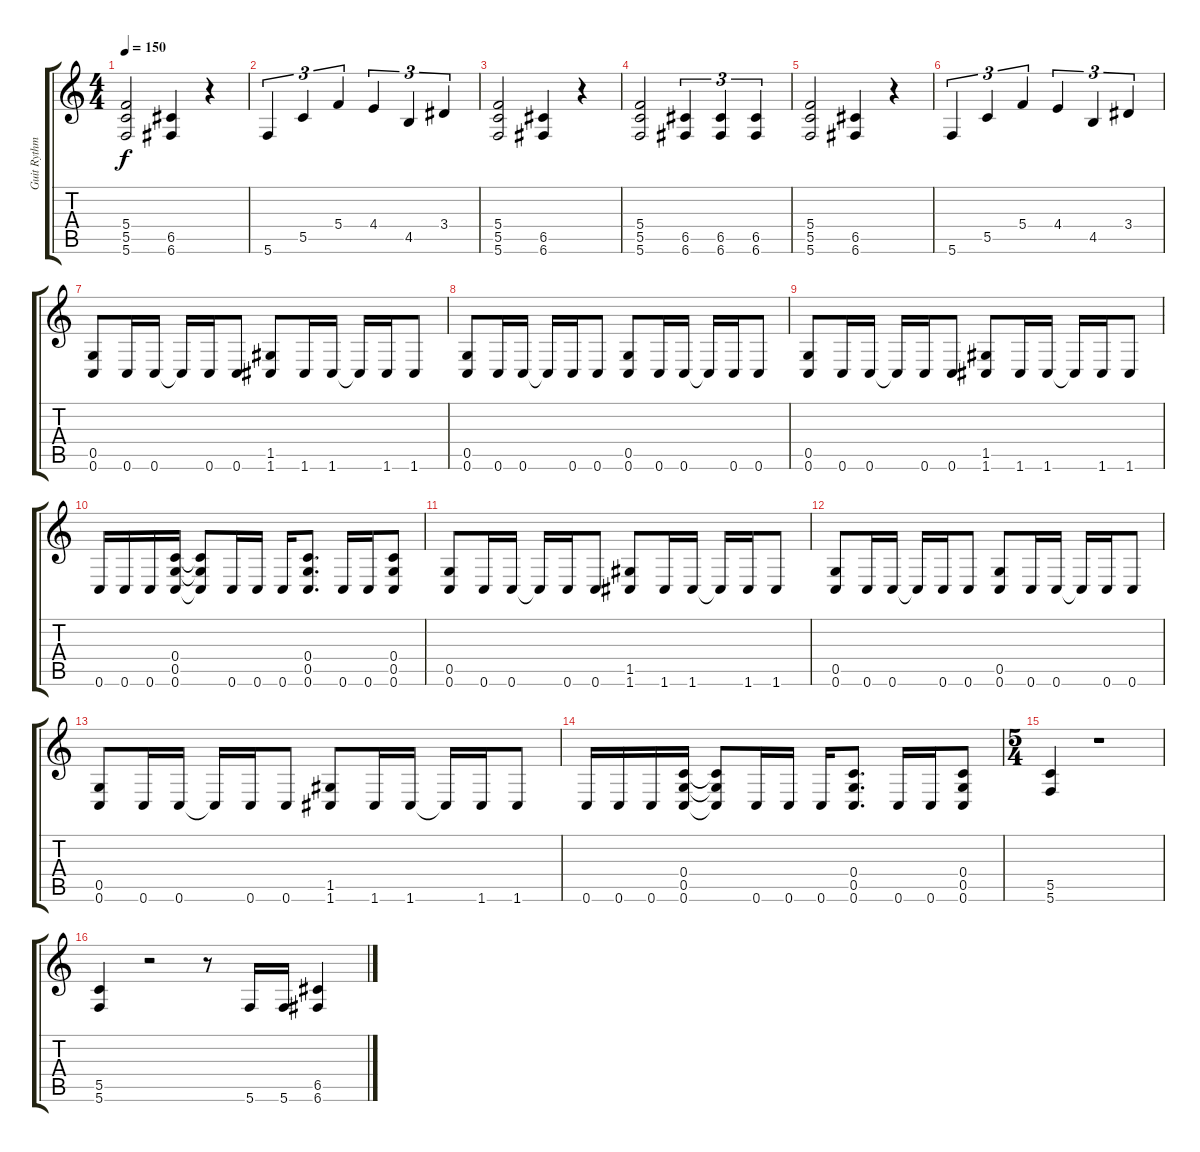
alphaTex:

\track ("Guit Rythm" "Guit Rythm") {instrument distortionguitar}
\staff {score tabs}
\tuning (D4 A3 F3 C3 G2 C2) {hide}
\ts (4 4)
\tempo 150
\clef g2
\ks c
(5.4 5.5 5.6).2{dy f} (6.5 6.6).4 r.4 |
5.6.4{tu (3 2)} 5.5.4{tu (3 2)} 5.4.4{tu (3 2)} 4.4.4{tu (3 2)} 4.5.4{tu (3 2)} 3.4.4{tu (3 2)} |
(5.4 5.5 5.6).2 (6.5 6.6).4 r.4 |
(5.4 5.5 5.6).2 (6.5 6.6).4{tu (3 2)} (6.5 6.6).4{tu (3 2)} (6.5 6.6).4{tu (3 2)} |
(5.4 5.5 5.6).2 (6.5 6.6).4 r.4 |
5.6.4{tu (3 2)} 5.5.4{tu (3 2)} 5.4.4{tu (3 2)} 4.4.4{tu (3 2)} 4.5.4{tu (3 2)} 3.4.4{tu (3 2)} |
(0.5 0.6).8 0.6.16 0.6.16 0.6{t}.16 0.6.16 0.6.8 (1.5 1.6).8 1.6.16 1.6.16 1.6{t}.16 1.6.16 1.6.8 |
(0.5 0.6).8 0.6.16 0.6.16 0.6{t}.16 0.6.16 0.6.8 (0.5 0.6).8 0.6.16 0.6.16 0.6{t}.16 0.6.16 0.6.8 |
(0.5 0.6).8 0.6.16 0.6.16 0.6{t}.16 0.6.16 0.6.8 (1.5 1.6).8 1.6.16 1.6.16 1.6{t}.16 1.6.16 1.6.8 |
0.6.16 0.6.16 0.6.16 (0.4 0.5 0.6).16 (0.4{t} 0.5{t} 0.6{t}).8 0.6.16 0.6.16 0.6.16 (0.4 0.5 0.6).8{d} 0.6.16 0.6.16 (0.4 0.5 0.6).8 |
(0.5 0.6).8 0.6.16 0.6.16 0.6{t}.16 0.6.16 0.6.8 (1.5 1.6).8 1.6.16 1.6.16 1.6{t}.16 1.6.16 1.6.8 |
(0.5 0.6).8 0.6.16 0.6.16 0.6{t}.16 0.6.16 0.6.8 (0.5 0.6).8 0.6.16 0.6.16 0.6{t}.16 0.6.16 0.6.8 |
(0.5 0.6).8 0.6.16 0.6.16 0.6{t}.16 0.6.16 0.6.8 (1.5 1.6).8 1.6.16 1.6.16 1.6{t}.16 1.6.16 1.6.8 |
0.6.16 0.6.16 0.6.16 (0.4 0.5 0.6).16 (0.4{t} 0.5{t} 0.6{t}).8 0.6.16 0.6.16 0.6.16 (0.4 0.5 0.6).8{d} 0.6.16 0.6.16 (0.4 0.5 0.6).8 |
\ts (5 4)
(5.5 5.6).4 r.1 |
(5.5 5.6).4 r.2 r.8 5.6.16 5.6.16 (6.5 6.6).4
